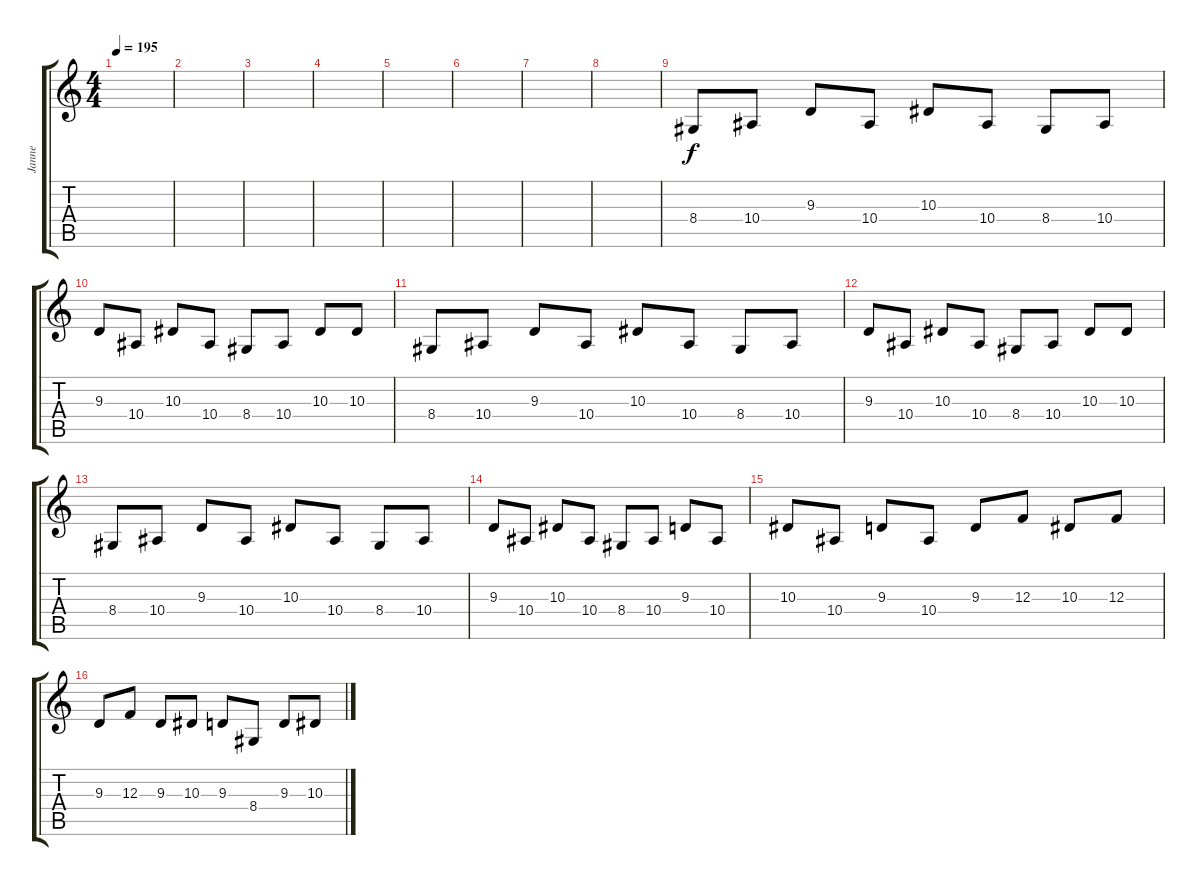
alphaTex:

\track ("Janne" "Janne") {instrument pad1newage}
\staff {score tabs}
\tuning (D4 A3 F3 C3 G2 C2) {hide}
\ts (4 4)
\tempo 195
\clef g2
\ks c
|
|
|
|
|
|
|
|
8.4.8{instrument pad1newage} 10.4.8 9.3.8 10.4.8 10.3.8 10.4.8 8.4.8 10.4.8 |
9.3.8 10.4.8 10.3.8 10.4.8 8.4.8 10.4.8 10.3.8 10.3.8 |
8.4.8 10.4.8 9.3.8 10.4.8 10.3.8 10.4.8 8.4.8 10.4.8 |
9.3.8 10.4.8 10.3.8 10.4.8 8.4.8 10.4.8 10.3.8 10.3.8 |
8.4.8 10.4.8 9.3.8 10.4.8 10.3.8 10.4.8 8.4.8 10.4.8 |
9.3.8 10.4.8 10.3.8 10.4.8 8.4.8 10.4.8 9.3.8 10.4.8 |
10.3.8 10.4.8 9.3.8 10.4.8 9.3.8 12.3.8 10.3.8 12.3.8 |
9.3.8 12.3.8 9.3.8 10.3.8 9.3.8 8.4.8 9.3.8 10.3.8
